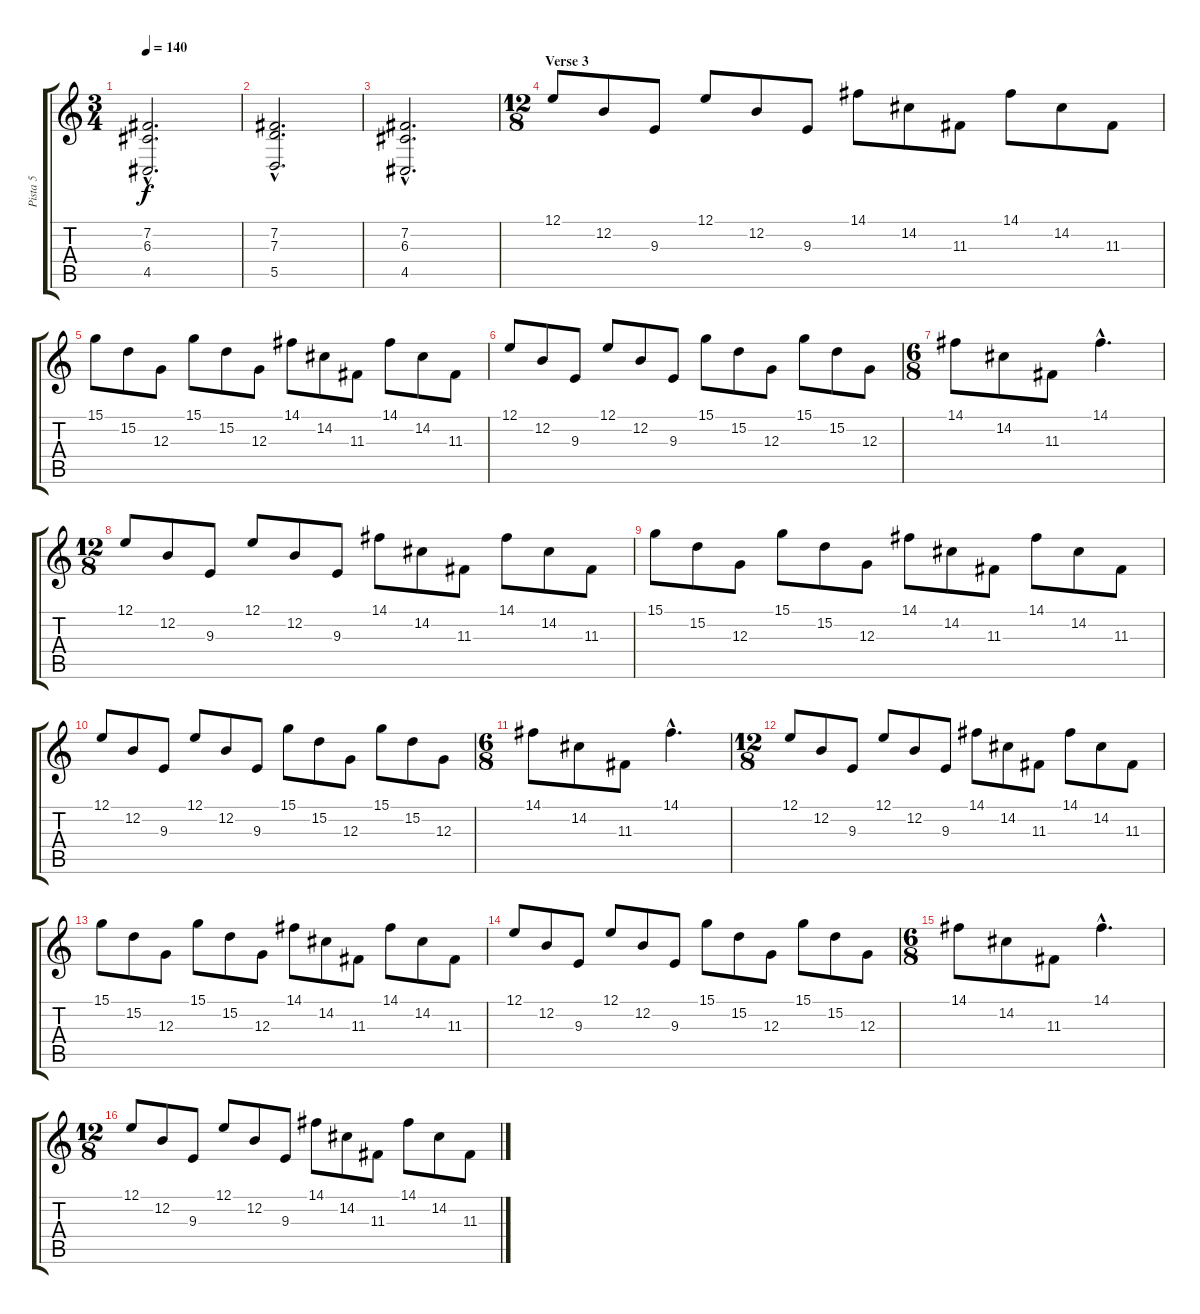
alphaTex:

\track ("Pista 5" "Pista 5") {instrument stringensemble2}
\staff {score tabs}
\tuning (E4 B3 G3 D3 A2 E2) {hide}
\ts (3 4)
\tempo 140
\clef g2
\ks c
(7.2{hac} 6.3{hac} 4.5{hac}).2{d dy f} |
(7.2{hac} 7.3{hac} 5.5{hac}).2{d} |
(7.2{hac} 6.3{hac} 4.5{hac}).2{d} |
\ts (12 8)
\section ("" "Verse 3")
12.1.8{volume 16 balance 8 instrument stringensemble1} 12.2.8 9.3.8 12.1.8 12.2.8 9.3.8 14.1.8 14.2.8 11.3.8 14.1.8 14.2.8 11.3.8 |
15.1.8 15.2.8 12.3.8 15.1.8 15.2.8 12.3.8 14.1.8 14.2.8 11.3.8 14.1.8 14.2.8 11.3.8 |
12.1.8 12.2.8 9.3.8 12.1.8 12.2.8 9.3.8 15.1.8 15.2.8 12.3.8 15.1.8 15.2.8 12.3.8 |
\ts (6 8)
14.1.8 14.2.8 11.3.8 14.1{hac}.4{d} |
\ts (12 8)
12.1.8 12.2.8 9.3.8 12.1.8 12.2.8 9.3.8 14.1.8 14.2.8 11.3.8 14.1.8 14.2.8 11.3.8 |
15.1.8 15.2.8 12.3.8 15.1.8 15.2.8 12.3.8 14.1.8 14.2.8 11.3.8 14.1.8 14.2.8 11.3.8 |
12.1.8 12.2.8 9.3.8 12.1.8 12.2.8 9.3.8 15.1.8 15.2.8 12.3.8 15.1.8 15.2.8 12.3.8 |
\ts (6 8)
14.1.8 14.2.8 11.3.8 14.1{hac}.4{d} |
\ts (12 8)
12.1.8{volume 14 balance 8 instrument stringensemble1} 12.2.8 9.3.8 12.1.8 12.2.8 9.3.8 14.1.8 14.2.8 11.3.8 14.1.8 14.2.8 11.3.8 |
15.1.8 15.2.8 12.3.8 15.1.8 15.2.8 12.3.8 14.1.8 14.2.8 11.3.8 14.1.8 14.2.8 11.3.8 |
12.1.8 12.2.8 9.3.8 12.1.8 12.2.8 9.3.8 15.1.8 15.2.8 12.3.8 15.1.8 15.2.8 12.3.8 |
\ts (6 8)
14.1.8 14.2.8 11.3.8 14.1{hac}.4{d} |
\ts (12 8)
12.1.8 12.2.8 9.3.8 12.1.8 12.2.8 9.3.8 14.1.8 14.2.8 11.3.8 14.1.8 14.2.8 11.3.8
